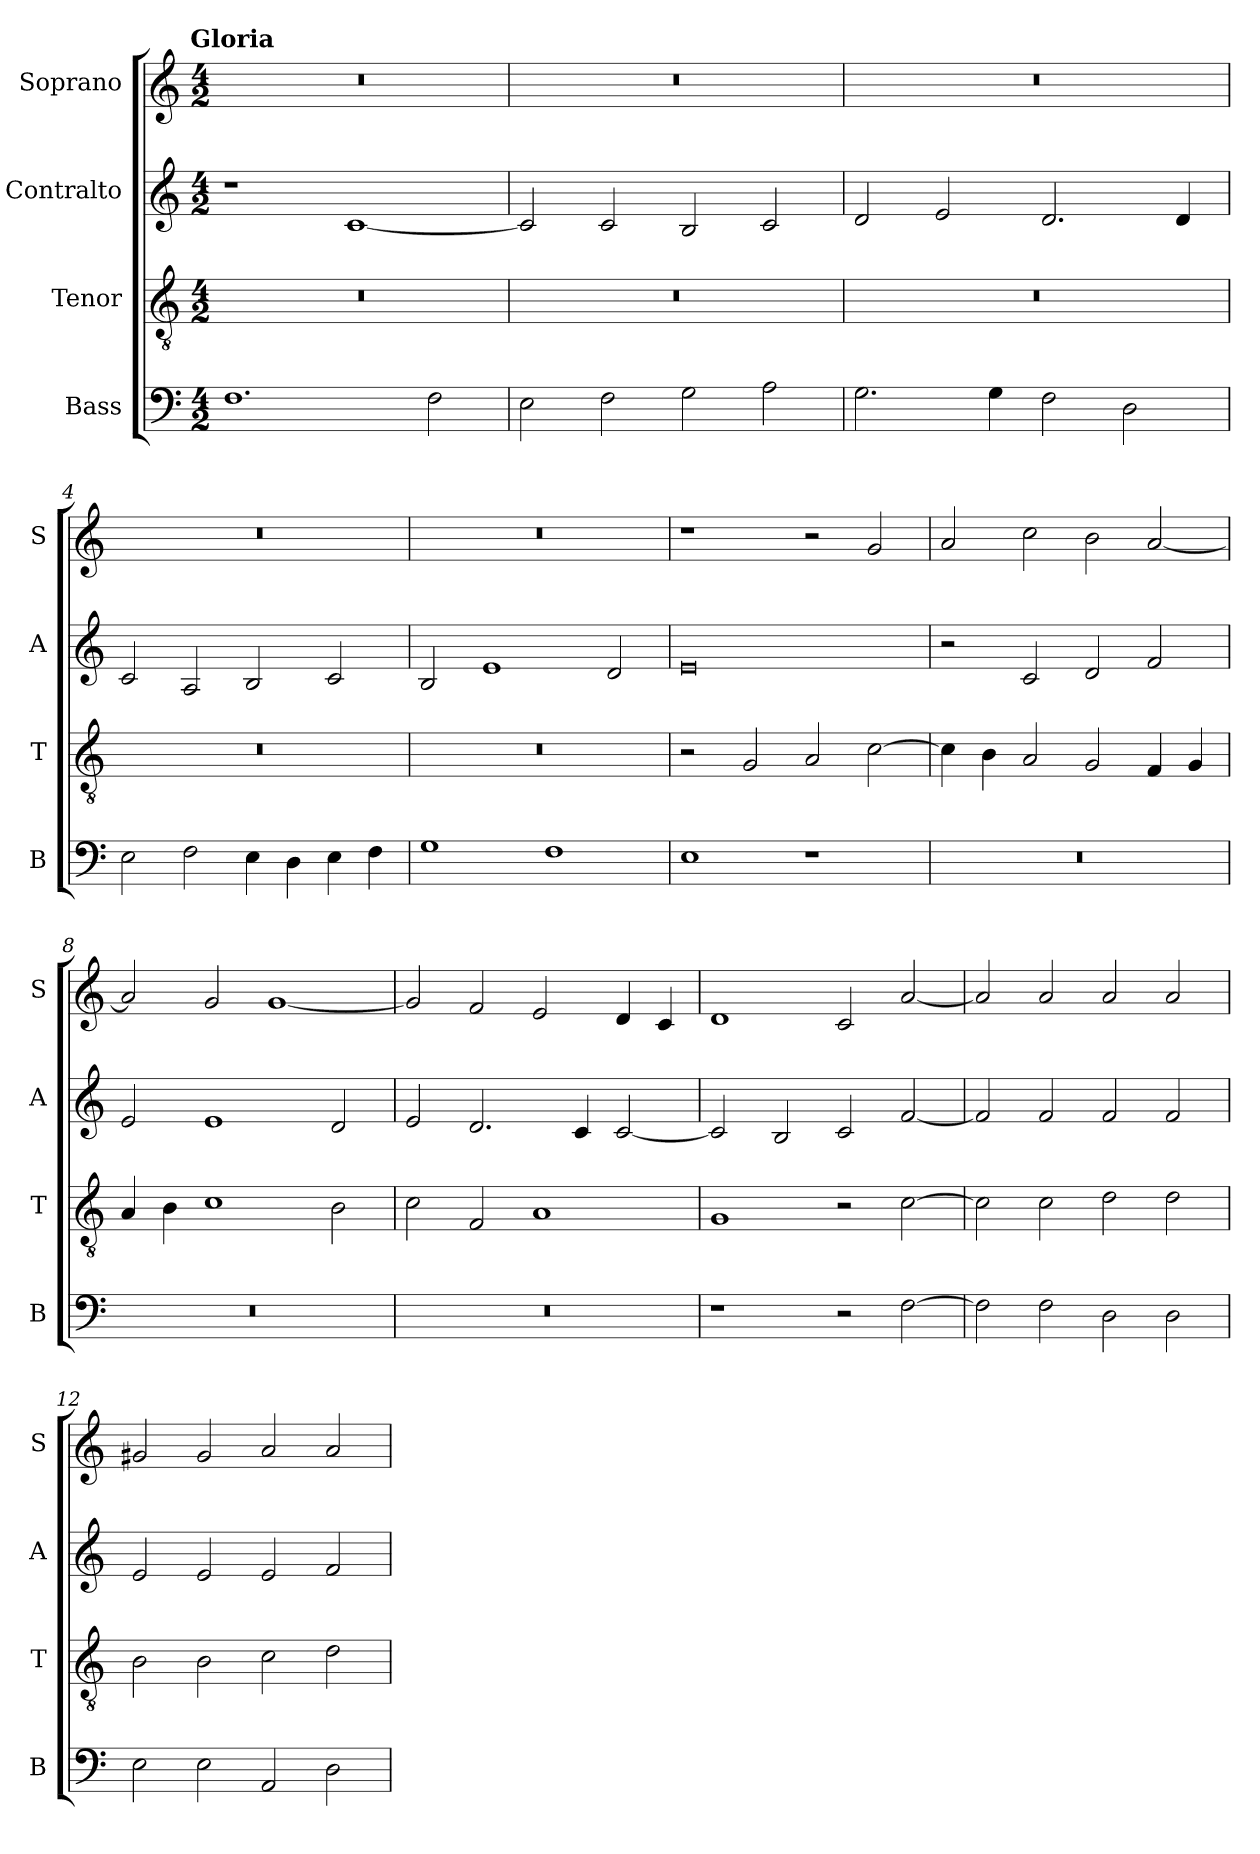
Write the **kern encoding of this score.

**kern	**kern	**kern	**kern
*part4	*part3	*part2	*part1
*staff4	*staff3	*staff2	*staff1
*I"Bass	*I"Tenor	*I"Contralto	*I"Soprano
*I'B	*I'T	*I'A	*I'S
*clefF4	*clefGv2	*clefG2	*clefG2
*k[]	*k[]	*k[]	*k[]
*E:phr	*E:phr	*E:phr	*E:phr
!!LO:TX:omd:t=Gloria
*M4/2	*M4/2	*M4/2	*M4/2
=1	=1	=1	=1
1.F	0r	1r	0r
.	.	[1c	.
2F	.	.	.
=2	=2	=2	=2
2E	0r	2c]	0r
2F	.	2c	.
2G	.	2B	.
2A	.	2c	.
=3	=3	=3	=3
2.G	0r	2d	0r
.	.	2e	.
4G	.	.	.
2F	.	2.d	.
2D	.	.	.
.	.	4d	.
=4	=4	=4	=4
2E	0r	2c	0r
2F	.	2A	.
4E	.	2B	.
4D	.	.	.
4E	.	2c	.
4F	.	.	.
=5	=5	=5	=5
1G	0r	2B	0r
.	.	1e	.
1F	.	.	.
.	.	2d	.
=6	=6	=6	=6
1E	2r	0e	1r
.	2G	.	.
1r	2A	.	2r
.	[2c	.	2g
=7	=7	=7	=7
0r	4c]	2r	2a
.	4B	.	.
.	2A	2c	2cc
.	2G	2d	2b
.	4F	2f	[2a
.	4G	.	.
=8	=8	=8	=8
0r	4A	2e	2a]
.	4B	.	.
.	1c	1e	2g
.	.	.	[1g
.	2B	2d	.
=9	=9	=9	=9
0r	2c	2e	2g]
.	2F	2.d	2f
.	1A	.	2e
.	.	4c	.
.	.	[2c	4d
.	.	.	4c
=10	=10	=10	=10
1r	1G	2c]	1d
.	.	2B	.
2r	2r	2c	2c
[2F	[2c	[2f	[2a
=11	=11	=11	=11
2F]	2c]	2f]	2a]
2F	2c	2f	2a
2D	2d	2f	2a
2D	2d	2f	2a
=12	=12	=12	=12
2E	2B	2e	2g#X
2E	2B	2e	2g#
2AA	2c	2e	2a
2D	2d	2f	2a
=	=	=	=
*-	*-	*-	*-
